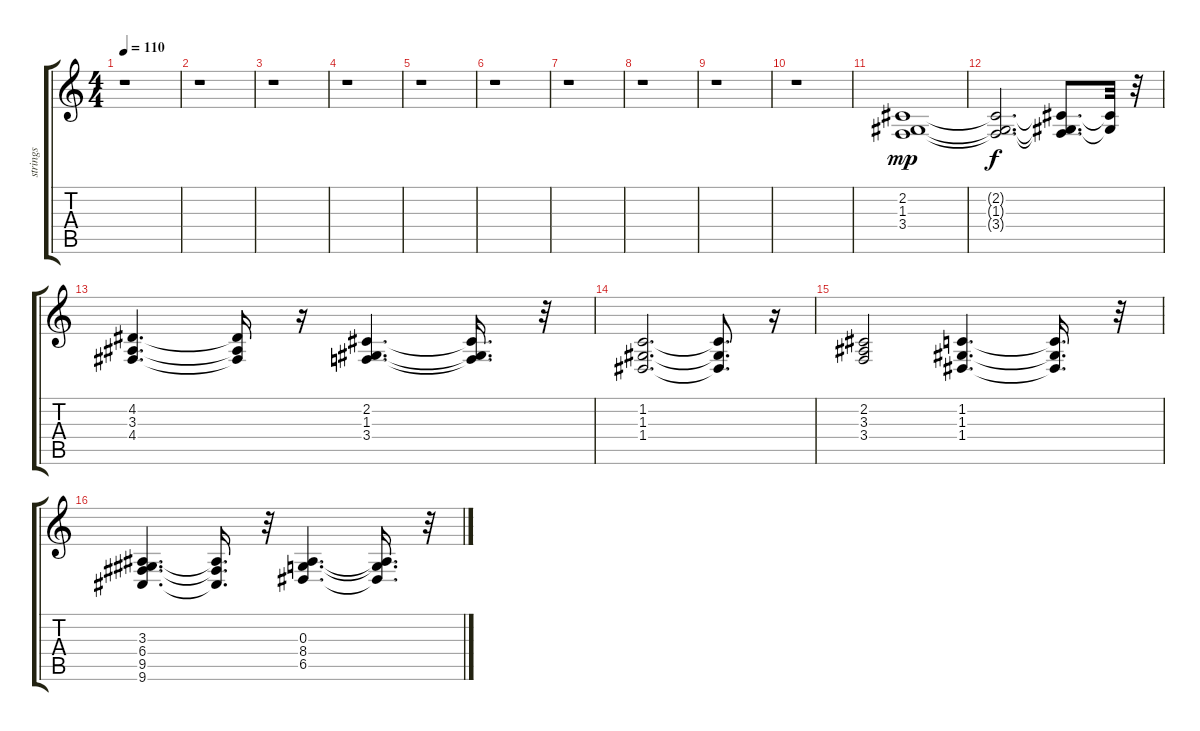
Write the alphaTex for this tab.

\track ("strings  " "strings  ") {instrument stringensemble1}
\staff {score tabs}
\tuning (E4 B3 G3 D3 A2 E2) {hide}
\ts (4 4)
\tempo 110
\clef g2
\ks c
r.1{dy mp} |
r.1 |
r.1 |
r.1 |
r.1 |
r.1 |
r.1 |
r.1 |
r.1 |
r.1 |
(2.2 1.3 3.4).1 |
(2.2{t} 1.3{t} 3.4{t}).2{d dy f} (2.2{t} 1.3{t} 3.4{t}).8{d} (2.2{t} 1.3{t}).32 r.32 |
(4.2 3.3 4.4).4{d} (4.2{t} 3.3{t} 4.4{t}).16 r.16 (2.2 1.3 3.4).4{d} (2.2{t} 1.3{t} 3.4{t}).16{d} r.32 |
(1.2 1.3 1.4).2{d} (1.2{t} 1.3{t} 1.4{t}).8{d} r.16 |
(2.2 3.3 3.4).2 (1.2 1.3 1.4).4{d} (1.2{t} 1.3{t} 1.4{t}).16{d} r.32 |
(3.3 6.4 9.5 9.6).4{d} (3.3{t} 9.5{t} 9.6{t}).16{d} r.32 (0.3 8.4 6.5).4{d} (0.3{t} 8.4{t} 6.5{t}).16{d} r.32
